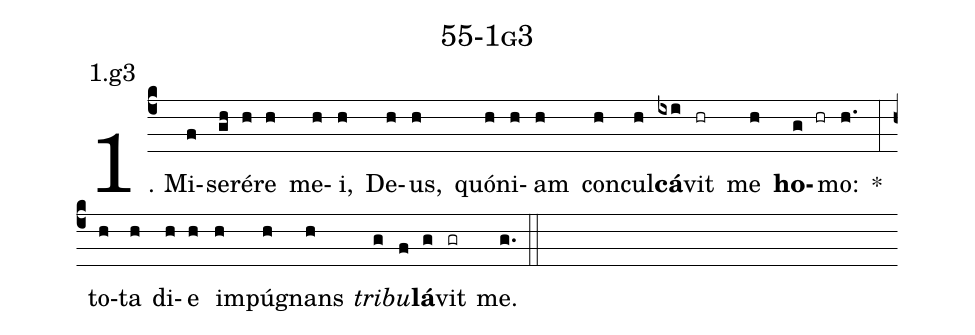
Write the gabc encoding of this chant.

name: 55-1g3;
annotation: 1.g3;
%%
(c4)1. Mi(f)se(gh)ré(h)re(h) me(h)i,(h) De(h)us,(h) quón(h)i(h)am(h) con(h)cul(h)<b>cá</b>(ixi)vit(hr) me(h) <b>ho</b>(g hr)mo:(h.) *(:) to(h)ta(h) di(h)e(h) im(h)pú(h)gnans(h) <i>tri</i>(g)<i>bu</i>(f)<b>lá</b>(g)vit(gr) me.(g.) (::)
